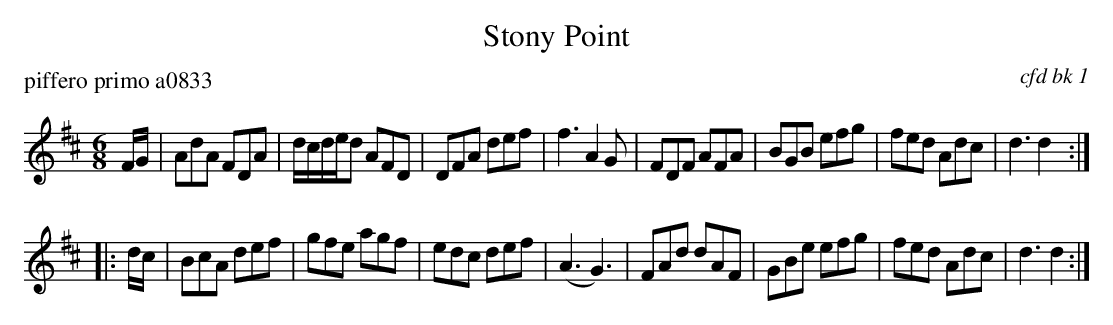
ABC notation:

X:1
T: Stony Point
P: piffero primo a0833
O: cfd bk 1
M: 6/8
L: 1/8
K: D
F/G/ |\
AdA FDA | d/c/d/e/d AFD | DFA def | f3 A2G |\
FDF AFA | BGB efg | fed Adc | d3 d2 :|
|: d/c/ |\
BcA def | gfe agf | edc def | (A3 G3) |\
FAd dAF | GBe efg | fed Adc | d3 d2 :|
